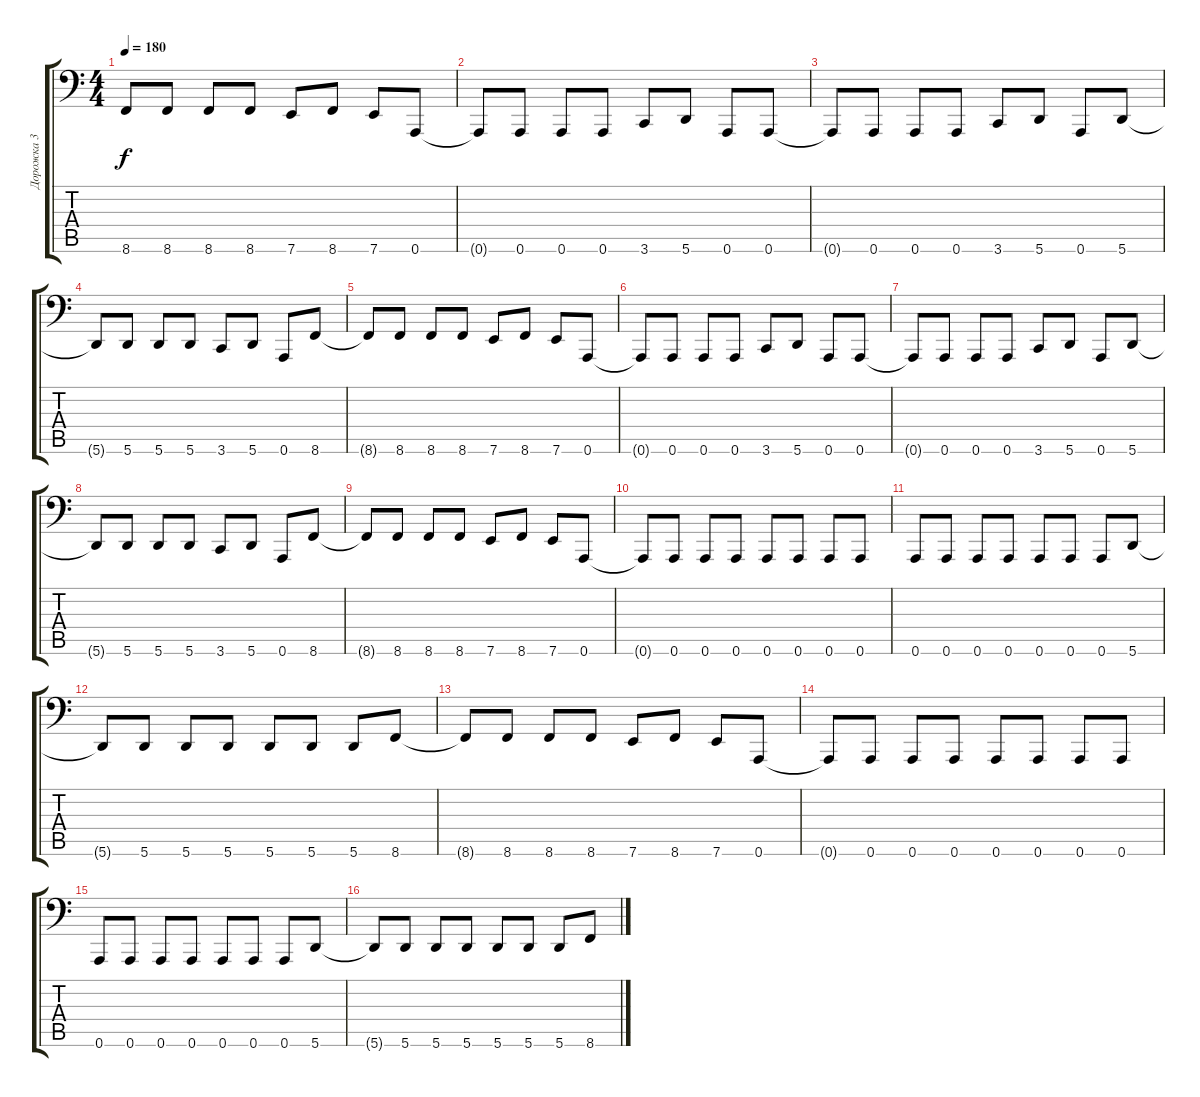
\track ("Дорожка 3" "Дорожка 3") {instrument electricbasspick}
\staff {score tabs}
\tuning (B2 Gb2 D2 A1 E1 A0) {hide}
\ts (4 4)
\tempo 180
\clef f4
\ks c
8.6{t}.8{dy f} 8.6.8 8.6.8 8.6.8 7.6.8 8.6.8 7.6.8 0.6.8 |
0.6{t}.8 0.6.8 0.6.8 0.6.8 3.6.8 5.6.8 0.6.8 0.6.8 |
0.6{t}.8 0.6.8 0.6.8 0.6.8 3.6.8 5.6.8 0.6.8 5.6.8 |
5.6{t}.8 5.6.8 5.6.8 5.6.8 3.6.8 5.6.8 0.6.8 8.6.8 |
8.6{t}.8 8.6.8 8.6.8 8.6.8 7.6.8 8.6.8 7.6.8 0.6.8 |
0.6{t}.8 0.6.8 0.6.8 0.6.8 3.6.8 5.6.8 0.6.8 0.6.8 |
0.6{t}.8 0.6.8 0.6.8 0.6.8 3.6.8 5.6.8 0.6.8 5.6.8 |
5.6{t}.8 5.6.8 5.6.8 5.6.8 3.6.8 5.6.8 0.6.8 8.6.8 |
8.6{t}.8 8.6.8 8.6.8 8.6.8 7.6.8 8.6.8 7.6.8 0.6.8 |
0.6{t}.8 0.6.8 0.6.8 0.6.8 0.6.8 0.6.8 0.6.8 0.6.8 |
0.6.8 0.6.8 0.6.8 0.6.8 0.6.8 0.6.8 0.6.8 5.6.8 |
5.6{t}.8 5.6.8 5.6.8 5.6.8 5.6.8 5.6.8 5.6.8 8.6.8 |
8.6{t}.8 8.6.8 8.6.8 8.6.8 7.6.8 8.6.8 7.6.8 0.6.8 |
0.6{t}.8 0.6.8 0.6.8 0.6.8 0.6.8 0.6.8 0.6.8 0.6.8 |
0.6.8 0.6.8 0.6.8 0.6.8 0.6.8 0.6.8 0.6.8 5.6.8 |
5.6{t}.8 5.6.8 5.6.8 5.6.8 5.6.8 5.6.8 5.6.8 8.6.8
